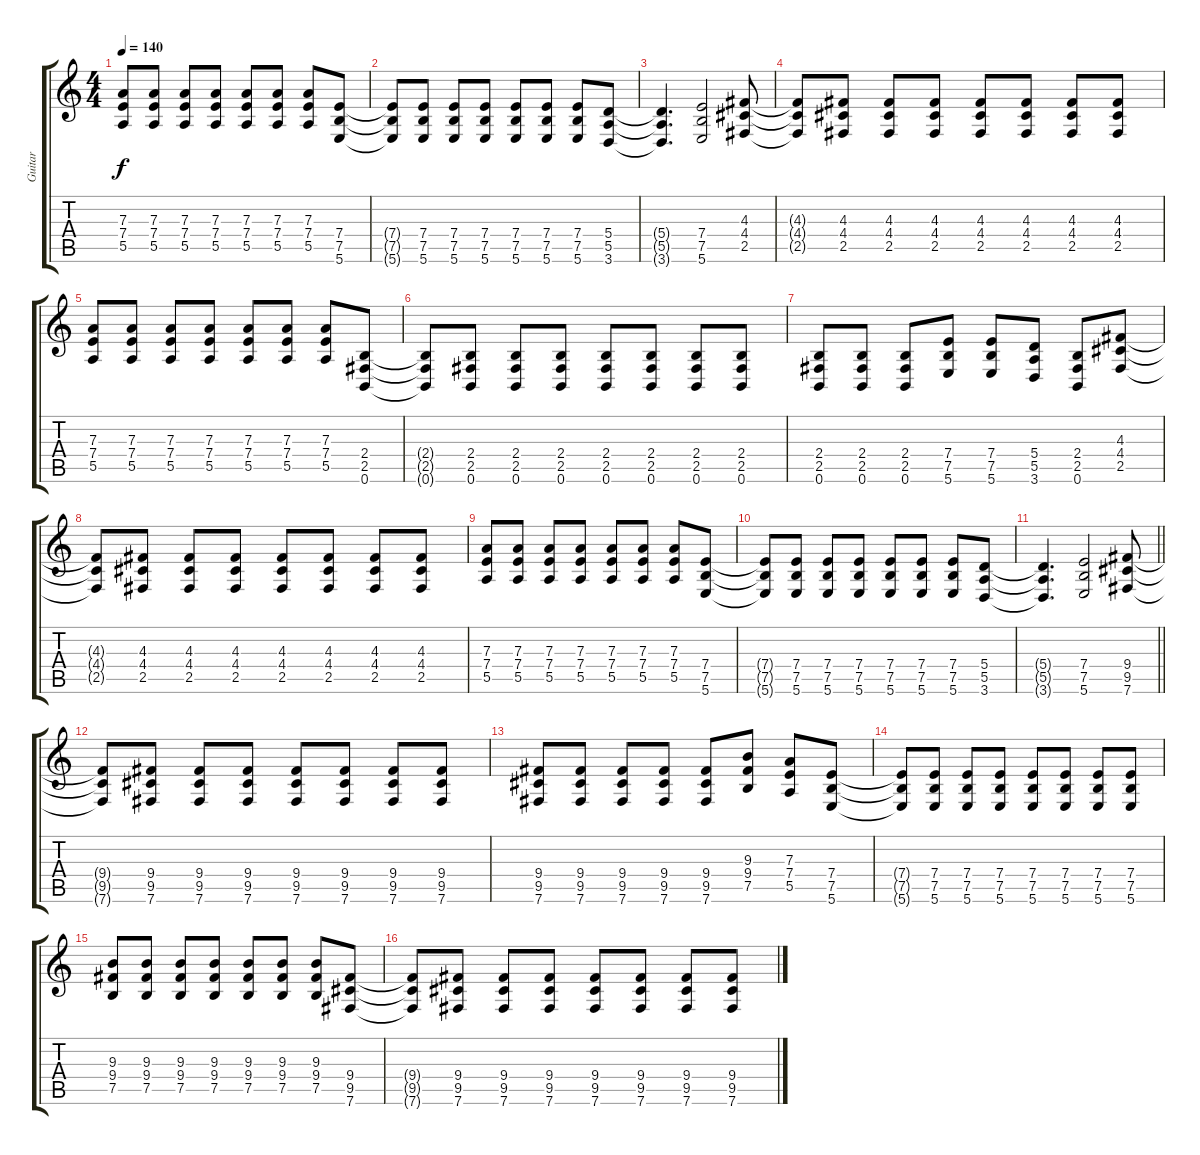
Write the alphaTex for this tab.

\track ("Guitar" "Guitar") {instrument distortionguitar}
\staff {score tabs}
\tuning (B3 Gb3 D3 A2 E2 B1) {hide}
\ts (4 4)
\tempo 140
\clef g2
\ks c
(7.3 7.4 5.5).8{dy f} (7.3 7.4 5.5).8 (7.3 7.4 5.5).8 (7.3 7.4 5.5).8 (7.3 7.4 5.5).8 (7.3 7.4 5.5).8 (7.3 7.4 5.5).8 (7.4 7.5 5.6).8 |
(7.4{t} 7.5{t} 5.6{t}).8 (7.4 7.5 5.6).8 (7.4 7.5 5.6).8 (7.4 7.5 5.6).8 (7.4 7.5 5.6).8 (7.4 7.5 5.6).8 (7.4 7.5 5.6).8 (5.4 5.5 3.6).8 |
(5.4{t} 5.5{t} 3.6{t}).4{d} (7.4 7.5 5.6).2 (4.3 4.4 2.5).8 |
(4.3{t} 4.4{t} 2.5{t}).8 (4.3 4.4 2.5).8 (4.3 4.4 2.5).8 (4.3 4.4 2.5).8 (4.3 4.4 2.5).8 (4.3 4.4 2.5).8 (4.3 4.4 2.5).8 (4.3 4.4 2.5).8 |
(7.3 7.4 5.5).8 (7.3 7.4 5.5).8 (7.3 7.4 5.5).8 (7.3 7.4 5.5).8 (7.3 7.4 5.5).8 (7.3 7.4 5.5).8 (7.3 7.4 5.5).8 (2.4 2.5 0.6).8 |
(2.4{t} 2.5{t} 0.6{t}).8 (2.4 2.5 0.6).8 (2.4 2.5 0.6).8 (2.4 2.5 0.6).8 (2.4 2.5 0.6).8 (2.4 2.5 0.6).8 (2.4 2.5 0.6).8 (2.4 2.5 0.6).8 |
(2.4 2.5 0.6).8 (2.4 2.5 0.6).8 (2.4 2.5 0.6).8 (7.4 7.5 5.6).8 (7.4 7.5 5.6).8 (5.4 5.5 3.6).8 (2.4 2.5 0.6).8 (4.3 4.4 2.5).8 |
(4.3{t} 4.4{t} 2.5{t}).8 (4.3 4.4 2.5).8 (4.3 4.4 2.5).8 (4.3 4.4 2.5).8 (4.3 4.4 2.5).8 (4.3 4.4 2.5).8 (4.3 4.4 2.5).8 (4.3 4.4 2.5).8 |
(7.3 7.4 5.5).8 (7.3 7.4 5.5).8 (7.3 7.4 5.5).8 (7.3 7.4 5.5).8 (7.3 7.4 5.5).8 (7.3 7.4 5.5).8 (7.3 7.4 5.5).8 (7.4 7.5 5.6).8 |
(7.4{t} 7.5{t} 5.6{t}).8 (7.4 7.5 5.6).8 (7.4 7.5 5.6).8 (7.4 7.5 5.6).8 (7.4 7.5 5.6).8 (7.4 7.5 5.6).8 (7.4 7.5 5.6).8 (5.4 5.5 3.6).8 |
\barLineRight lightlight
(5.4{t} 5.5{t} 3.6{t}).4{d} (7.4 7.5 5.6).2 (9.4 9.5 7.6).8 |
\section ("" "")
(9.4{t} 9.5{t} 7.6{t}).8 (9.4 9.5 7.6).8 (9.4 9.5 7.6).8 (9.4 9.5 7.6).8 (9.4 9.5 7.6).8 (9.4 9.5 7.6).8 (9.4 9.5 7.6).8 (9.4 9.5 7.6).8 |
(9.4 9.5 7.6).8 (9.4 9.5 7.6).8 (9.4 9.5 7.6).8 (9.4 9.5 7.6).8 (9.4 9.5 7.6).8 (9.3 9.4 7.5).8 (7.3 7.4 5.5).8 (7.4 7.5 5.6).8 |
(7.4{t} 7.5{t} 5.6{t}).8 (7.4 7.5 5.6).8 (7.4 7.5 5.6).8 (7.4 7.5 5.6).8 (7.4 7.5 5.6).8 (7.4 7.5 5.6).8 (7.4 7.5 5.6).8 (7.4 7.5 5.6).8 |
(9.3 9.4 7.5).8 (9.3 9.4 7.5).8 (9.3 9.4 7.5).8 (9.3 9.4 7.5).8 (9.3 9.4 7.5).8 (9.3 9.4 7.5).8 (9.3 9.4 7.5).8 (9.4 9.5 7.6).8 |
(9.4{t} 9.5{t} 7.6{t}).8 (9.4 9.5 7.6).8 (9.4 9.5 7.6).8 (9.4 9.5 7.6).8 (9.4 9.5 7.6).8 (9.4 9.5 7.6).8 (9.4 9.5 7.6).8 (9.4 9.5 7.6).8
